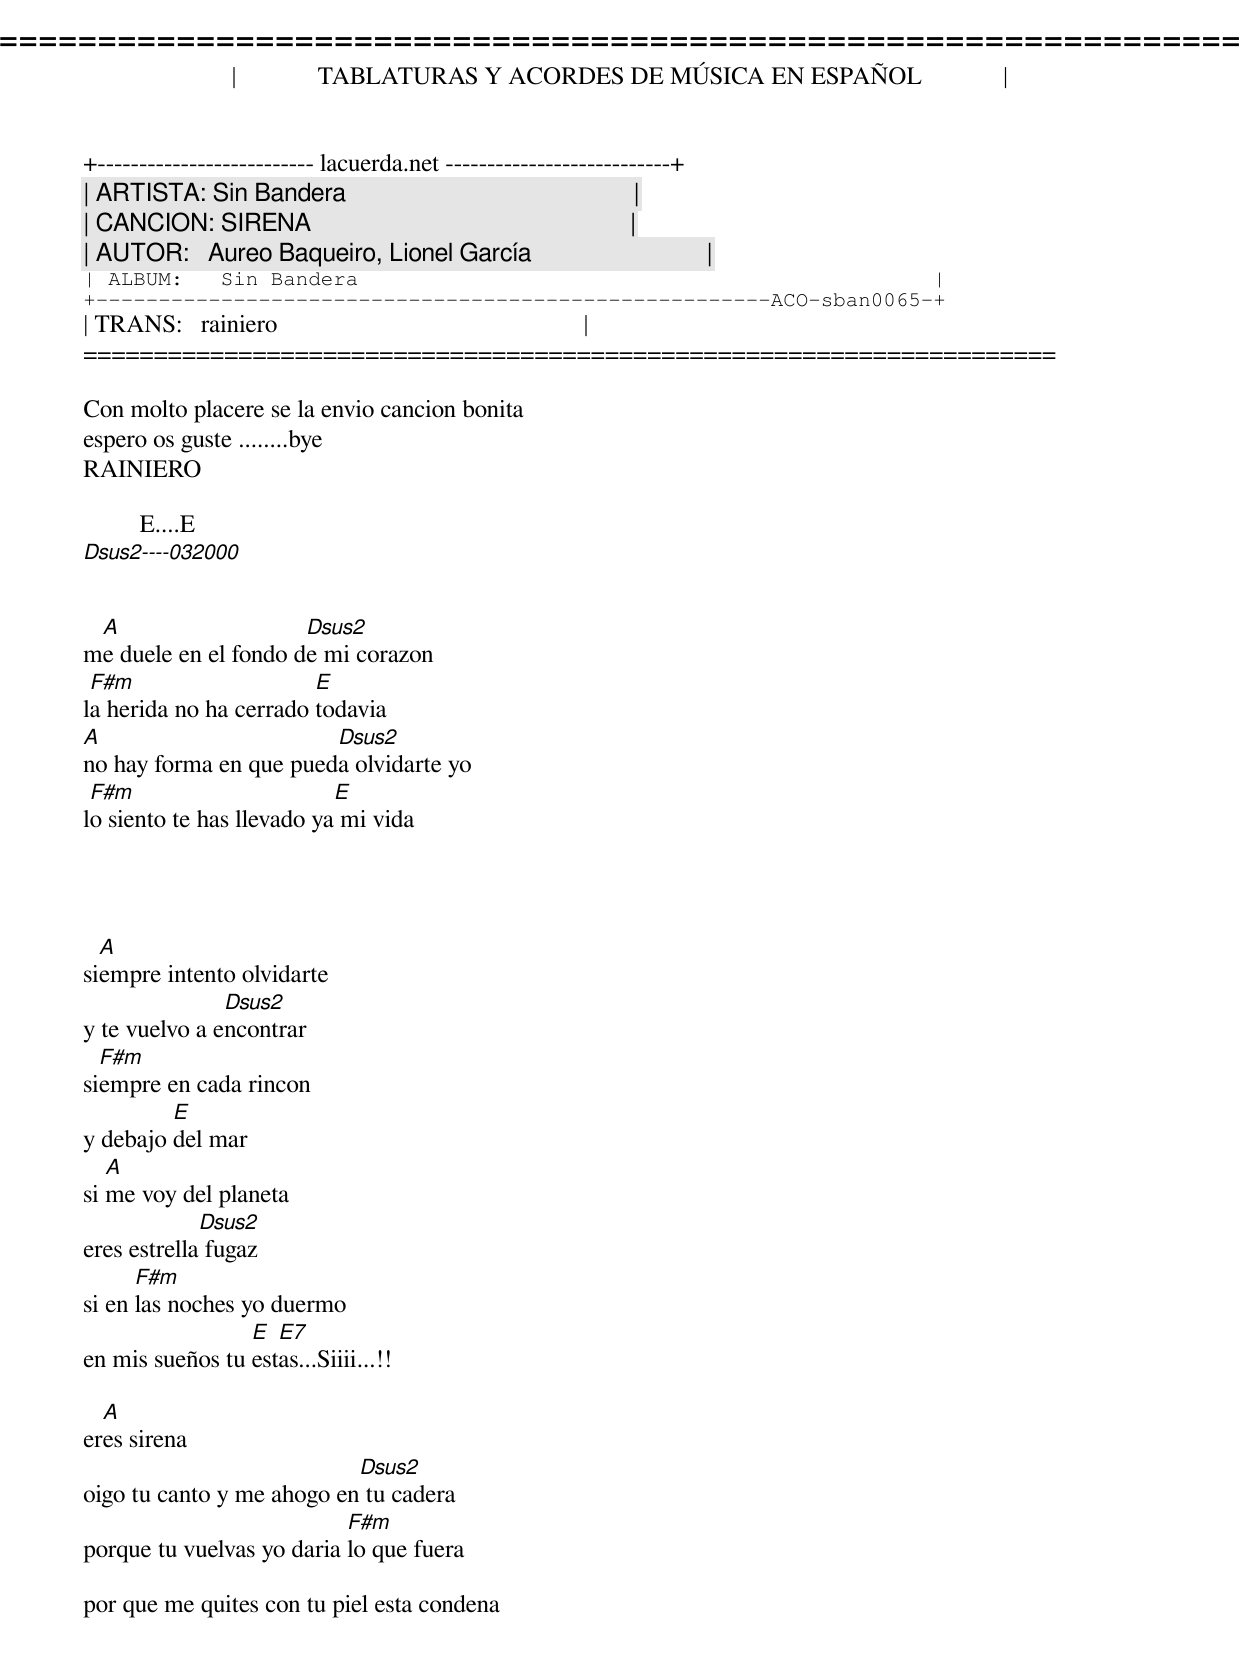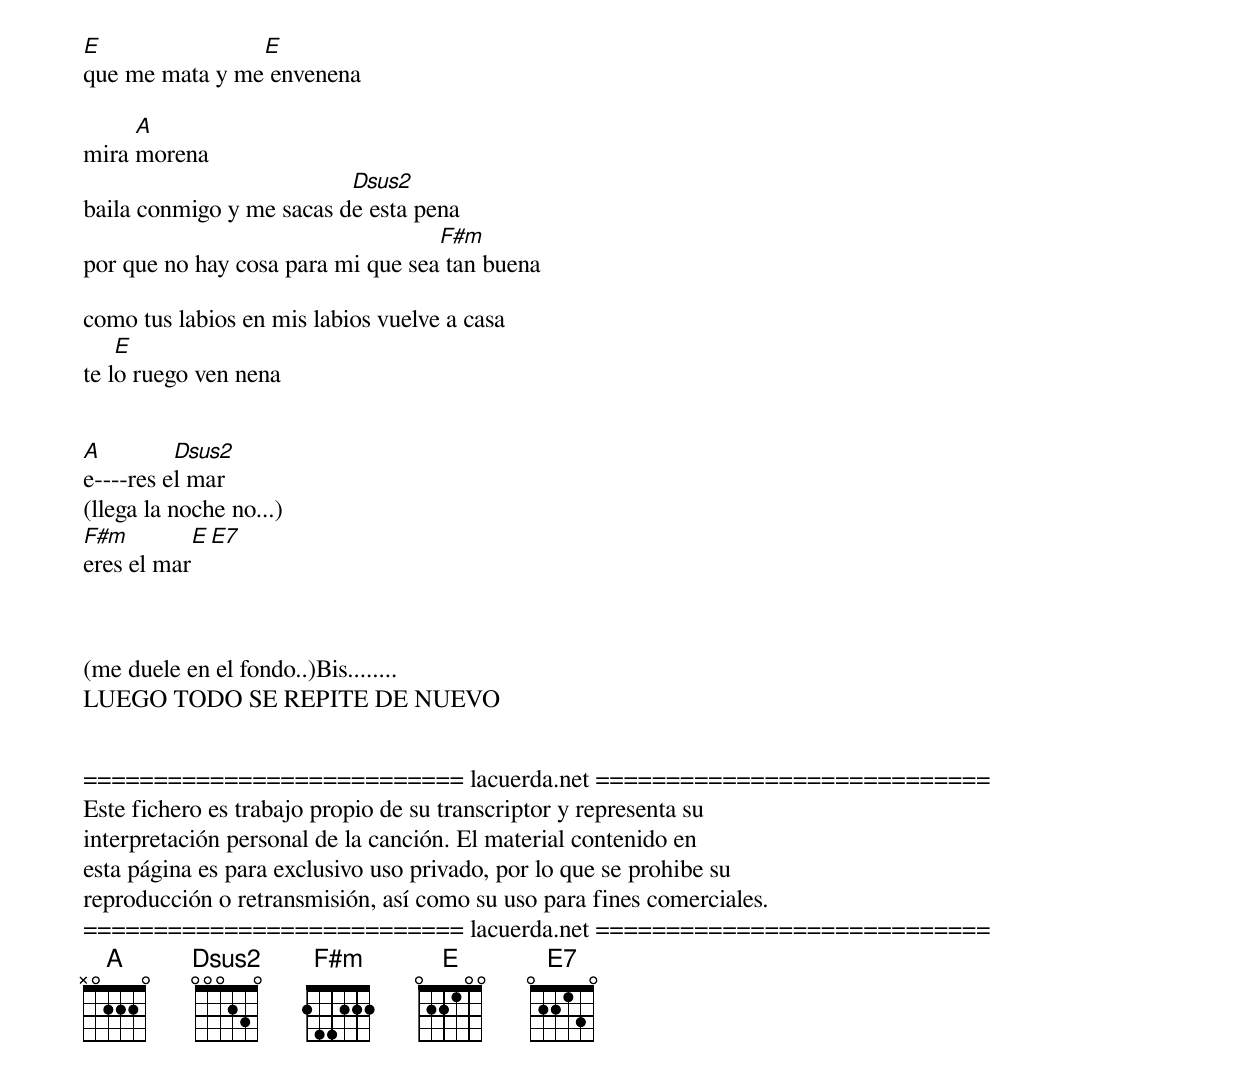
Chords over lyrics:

=====================================================================
|             TABLATURAS Y ACORDES DE MÚSICA EN ESPAÑOL             |
+-------------------------- lacuerda.net ---------------------------+
| ARTISTA: Sin Bandera                                              |
| CANCION: SIRENA                                                   |
| AUTOR:   Aureo Baqueiro, Lionel García                            |
| ALBUM:   Sin Bandera                                              |
+------------------------------------------------------ACO-sban0065-+
| TRANS:   rainiero                                                 |
=====================================================================

Con molto placere se la envio cancion bonita
espero os guste ........bye
RAINIERO

         E....E
Dsus2----032000


 A                    Dsus2
me duele en el fondo de mi corazon
 F#m                    E
la herida no ha cerrado todavia
A                       Dsus2
no hay forma en que pueda olvidarte yo
 F#m                       E
lo siento te has llevado ya mi vida




  A
siempre intento olvidarte
               Dsus2
y te vuelvo a encontrar
  F#m
siempre en cada rincon
         E
y debajo del mar
   A
si me voy del planeta
             Dsus2
eres estrella fugaz
      F#m
si en las noches yo duermo
                 E  E7
en mis sueños tu estas...Siiii...!!

  A
eres sirena
                           Dsus2
oigo tu canto y me ahogo en tu cadera
                           F#m
porque tu vuelvas yo daria lo que fuera

por que me quites con tu piel esta condena
E               E
que me mata y me envenena

     A
mira morena
                          Dsus2
baila conmigo y me sacas de esta pena
                                   F#m
por que no hay cosa para mi que sea tan buena

como tus labios en mis labios vuelve a casa
    E
te lo ruego ven nena


A         Dsus2
e----res el mar
(llega la noche no...)
F#m        E  E7
eres el mar



(me duele en el fondo..)Bis........
LUEGO TODO SE REPITE DE NUEVO


=========================== lacuerda.net ============================
Este fichero es trabajo propio de su transcriptor y representa su
interpretación personal de la canción. El material contenido en
esta página es para exclusivo uso privado, por lo que se prohibe su
reproducción o retransmisión, así como su uso para fines comerciales.
=========================== lacuerda.net ============================
